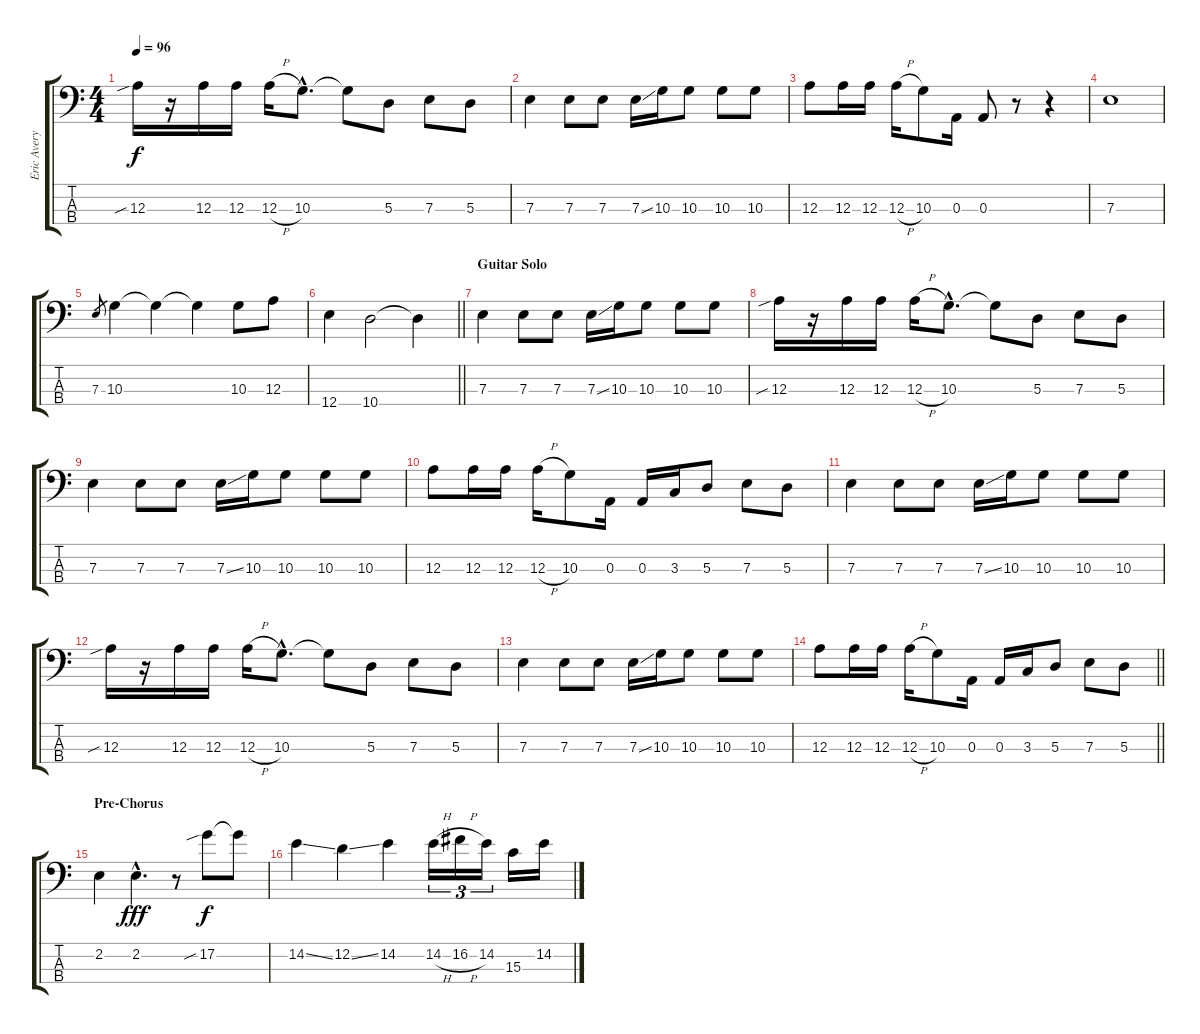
\track ("Eric Avery Bass" "Eric Avery") {instrument electricbasspick}
\staff {score tabs}
\tuning (G2 D2 A1 E1) {hide}
\ts (4 4)
\tempo 96
\clef f4
\ks c
12.3{sib}.16{dy f} r.16 12.3.16 12.3.16 12.3{h}.16 10.3{hac}.8{d} 10.3{t}.8 5.3.8 7.3.8 5.3.8 |
7.3.4 7.3.8 7.3.8 7.3{ss}.16 10.3.16 10.3.8 10.3.8 10.3.8 |
12.3.8 12.3.16 12.3.16 12.3{h}.16 10.3.8 0.3.16 0.3.8 r.8 r.4 |
7.3.1 |
7.3.8{gr} 10.3.4 10.3{t}.4 10.3{t}.4 10.3.8 12.3.8 |
\barLineRight lightlight
12.4.4 10.4.2 10.4{t}.4 |
\section ("" "Guitar Solo")
7.3.4 7.3.8 7.3.8 7.3{ss}.16 10.3.16 10.3.8 10.3.8 10.3.8 |
12.3{sib}.16 r.16 12.3.16 12.3.16 12.3{h}.16 10.3{hac}.8{d} 10.3{t}.8 5.3.8 7.3.8 5.3.8 |
7.3.4 7.3.8 7.3.8 7.3{ss}.16 10.3.16 10.3.8 10.3.8 10.3.8 |
12.3.8 12.3.16 12.3.16 12.3{h}.16 10.3.8 0.3.16 0.3.16 3.3.16 5.3.8 7.3.8 5.3.8 |
7.3.4 7.3.8 7.3.8 7.3{ss}.16 10.3.16 10.3.8 10.3.8 10.3.8 |
12.3{sib}.16 r.16 12.3.16 12.3.16 12.3{h}.16 10.3{hac}.8{d} 10.3{t}.8 5.3.8 7.3.8 5.3.8 |
7.3.4 7.3.8 7.3.8 7.3{ss}.16 10.3.16 10.3.8 10.3.8 10.3.8 |
\barLineRight lightlight
12.3.8 12.3.16 12.3.16 12.3{h}.16 10.3.8 0.3.16 0.3.16 3.3.16 5.3.8 7.3.8 5.3.8 |
\section ("" "Pre-Chorus")
2.2.4 2.2{hac}.4{d dy fff} r.8 17.2{sib}.8{dy f} 17.2{t}.8 |
14.2{ss}.4 12.2{ss}.4 14.2.4 14.2{h}.16{tu (3 2)} 16.2{h}.16{tu (3 2)} 14.2.16{tu (3 2)} 15.3.16 14.2.16
